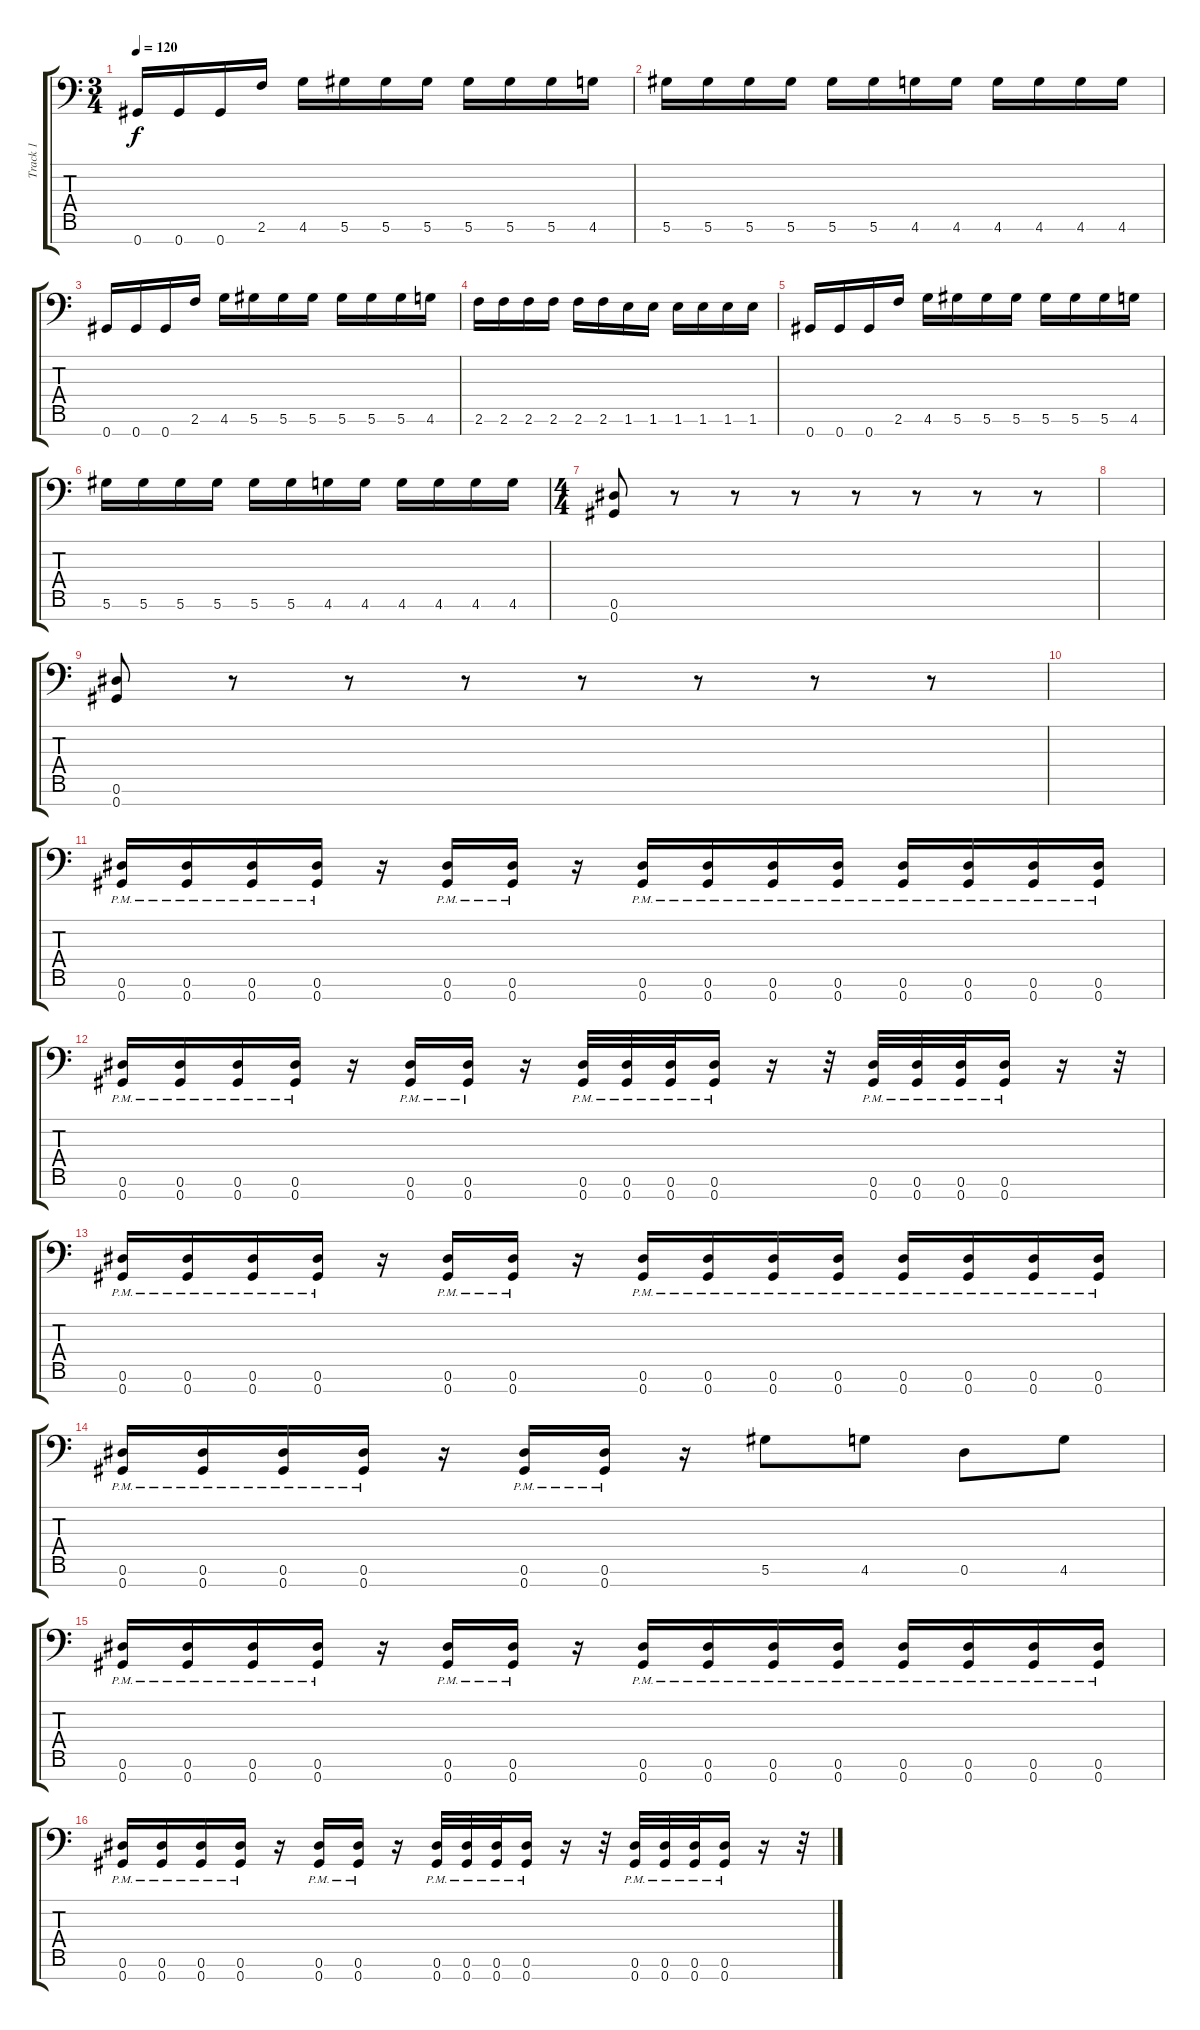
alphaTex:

\track ("Track 1" "Track 1") {instrument distortionguitar}
\staff {score tabs}
\tuning (Eb4 Bb3 Gb3 Db3 Ab2 Eb2 Ab1) {hide}
\ts (3 4)
\tempo 120
\clef f4
\ks c
0.7.16{dy f} 0.7.16 0.7.16 2.6.16 4.6.16 5.6.16 5.6.16 5.6.16 5.6.16 5.6.16 5.6.16 4.6.16 |
5.6.16 5.6.16 5.6.16 5.6.16 5.6.16 5.6.16 4.6.16 4.6.16 4.6.16 4.6.16 4.6.16 4.6.16 |
0.7.16 0.7.16 0.7.16 2.6.16 4.6.16 5.6.16 5.6.16 5.6.16 5.6.16 5.6.16 5.6.16 4.6.16 |
2.6.16 2.6.16 2.6.16 2.6.16 2.6.16 2.6.16 1.6.16 1.6.16 1.6.16 1.6.16 1.6.16 1.6.16 |
0.7.16 0.7.16 0.7.16 2.6.16 4.6.16 5.6.16 5.6.16 5.6.16 5.6.16 5.6.16 5.6.16 4.6.16 |
5.6.16 5.6.16 5.6.16 5.6.16 5.6.16 5.6.16 4.6.16 4.6.16 4.6.16 4.6.16 4.6.16 4.6.16 |
\ts (4 4)
(0.6 0.7).8 r.8 r.8 r.8 r.8 r.8 r.8 r.8 |
|
(0.6 0.7).8 r.8 r.8 r.8 r.8 r.8 r.8 r.8 |
|
(0.6{pm} 0.7{pm}).16 (0.6{pm} 0.7{pm}).16 (0.6{pm} 0.7{pm}).16 (0.6{pm} 0.7{pm}).16 r.16 (0.6{pm} 0.7{pm}).16 (0.6{pm} 0.7{pm}).16 r.16 (0.6{pm} 0.7{pm}).16 (0.6{pm} 0.7{pm}).16 (0.6{pm} 0.7{pm}).16 (0.6{pm} 0.7{pm}).16 (0.6{pm} 0.7{pm}).16 (0.6{pm} 0.7{pm}).16 (0.6{pm} 0.7{pm}).16 (0.6{pm} 0.7{pm}).16 |
(0.6{pm} 0.7{pm}).16 (0.6{pm} 0.7{pm}).16 (0.6{pm} 0.7{pm}).16 (0.6{pm} 0.7{pm}).16 r.16 (0.6{pm} 0.7{pm}).16 (0.6{pm} 0.7{pm}).16 r.16 (0.6{pm} 0.7{pm}).32 (0.6{pm} 0.7{pm}).32 (0.6{pm} 0.7{pm}).32 (0.6{pm} 0.7{pm}).16 r.16 r.32 (0.6{pm} 0.7{pm}).32 (0.6{pm} 0.7{pm}).32 (0.6{pm} 0.7{pm}).32 (0.6{pm} 0.7{pm}).16 r.16 r.32 |
(0.6{pm} 0.7{pm}).16 (0.6{pm} 0.7{pm}).16 (0.6{pm} 0.7{pm}).16 (0.6{pm} 0.7{pm}).16 r.16 (0.6{pm} 0.7{pm}).16 (0.6{pm} 0.7{pm}).16 r.16 (0.6{pm} 0.7{pm}).16 (0.6{pm} 0.7{pm}).16 (0.6{pm} 0.7{pm}).16 (0.6{pm} 0.7{pm}).16 (0.6{pm} 0.7{pm}).16 (0.6{pm} 0.7{pm}).16 (0.6{pm} 0.7{pm}).16 (0.6{pm} 0.7{pm}).16 |
(0.6{pm} 0.7{pm}).16 (0.6{pm} 0.7{pm}).16 (0.6{pm} 0.7{pm}).16 (0.6{pm} 0.7{pm}).16 r.16 (0.6{pm} 0.7{pm}).16 (0.6{pm} 0.7{pm}).16 r.16 5.6.8 4.6.8 0.6.8 4.6.8 |
(0.6{pm} 0.7{pm}).16 (0.6{pm} 0.7{pm}).16 (0.6{pm} 0.7{pm}).16 (0.6{pm} 0.7{pm}).16 r.16 (0.6{pm} 0.7{pm}).16 (0.6{pm} 0.7{pm}).16 r.16 (0.6{pm} 0.7{pm}).16 (0.6{pm} 0.7{pm}).16 (0.6{pm} 0.7{pm}).16 (0.6{pm} 0.7{pm}).16 (0.6{pm} 0.7{pm}).16 (0.6{pm} 0.7{pm}).16 (0.6{pm} 0.7{pm}).16 (0.6{pm} 0.7{pm}).16 |
(0.6{pm} 0.7{pm}).16 (0.6{pm} 0.7{pm}).16 (0.6{pm} 0.7{pm}).16 (0.6{pm} 0.7{pm}).16 r.16 (0.6{pm} 0.7{pm}).16 (0.6{pm} 0.7{pm}).16 r.16 (0.6{pm} 0.7{pm}).32 (0.6{pm} 0.7{pm}).32 (0.6{pm} 0.7{pm}).32 (0.6{pm} 0.7{pm}).16 r.16 r.32 (0.6{pm} 0.7{pm}).32 (0.6{pm} 0.7{pm}).32 (0.6{pm} 0.7{pm}).32 (0.6{pm} 0.7{pm}).16 r.16 r.32
